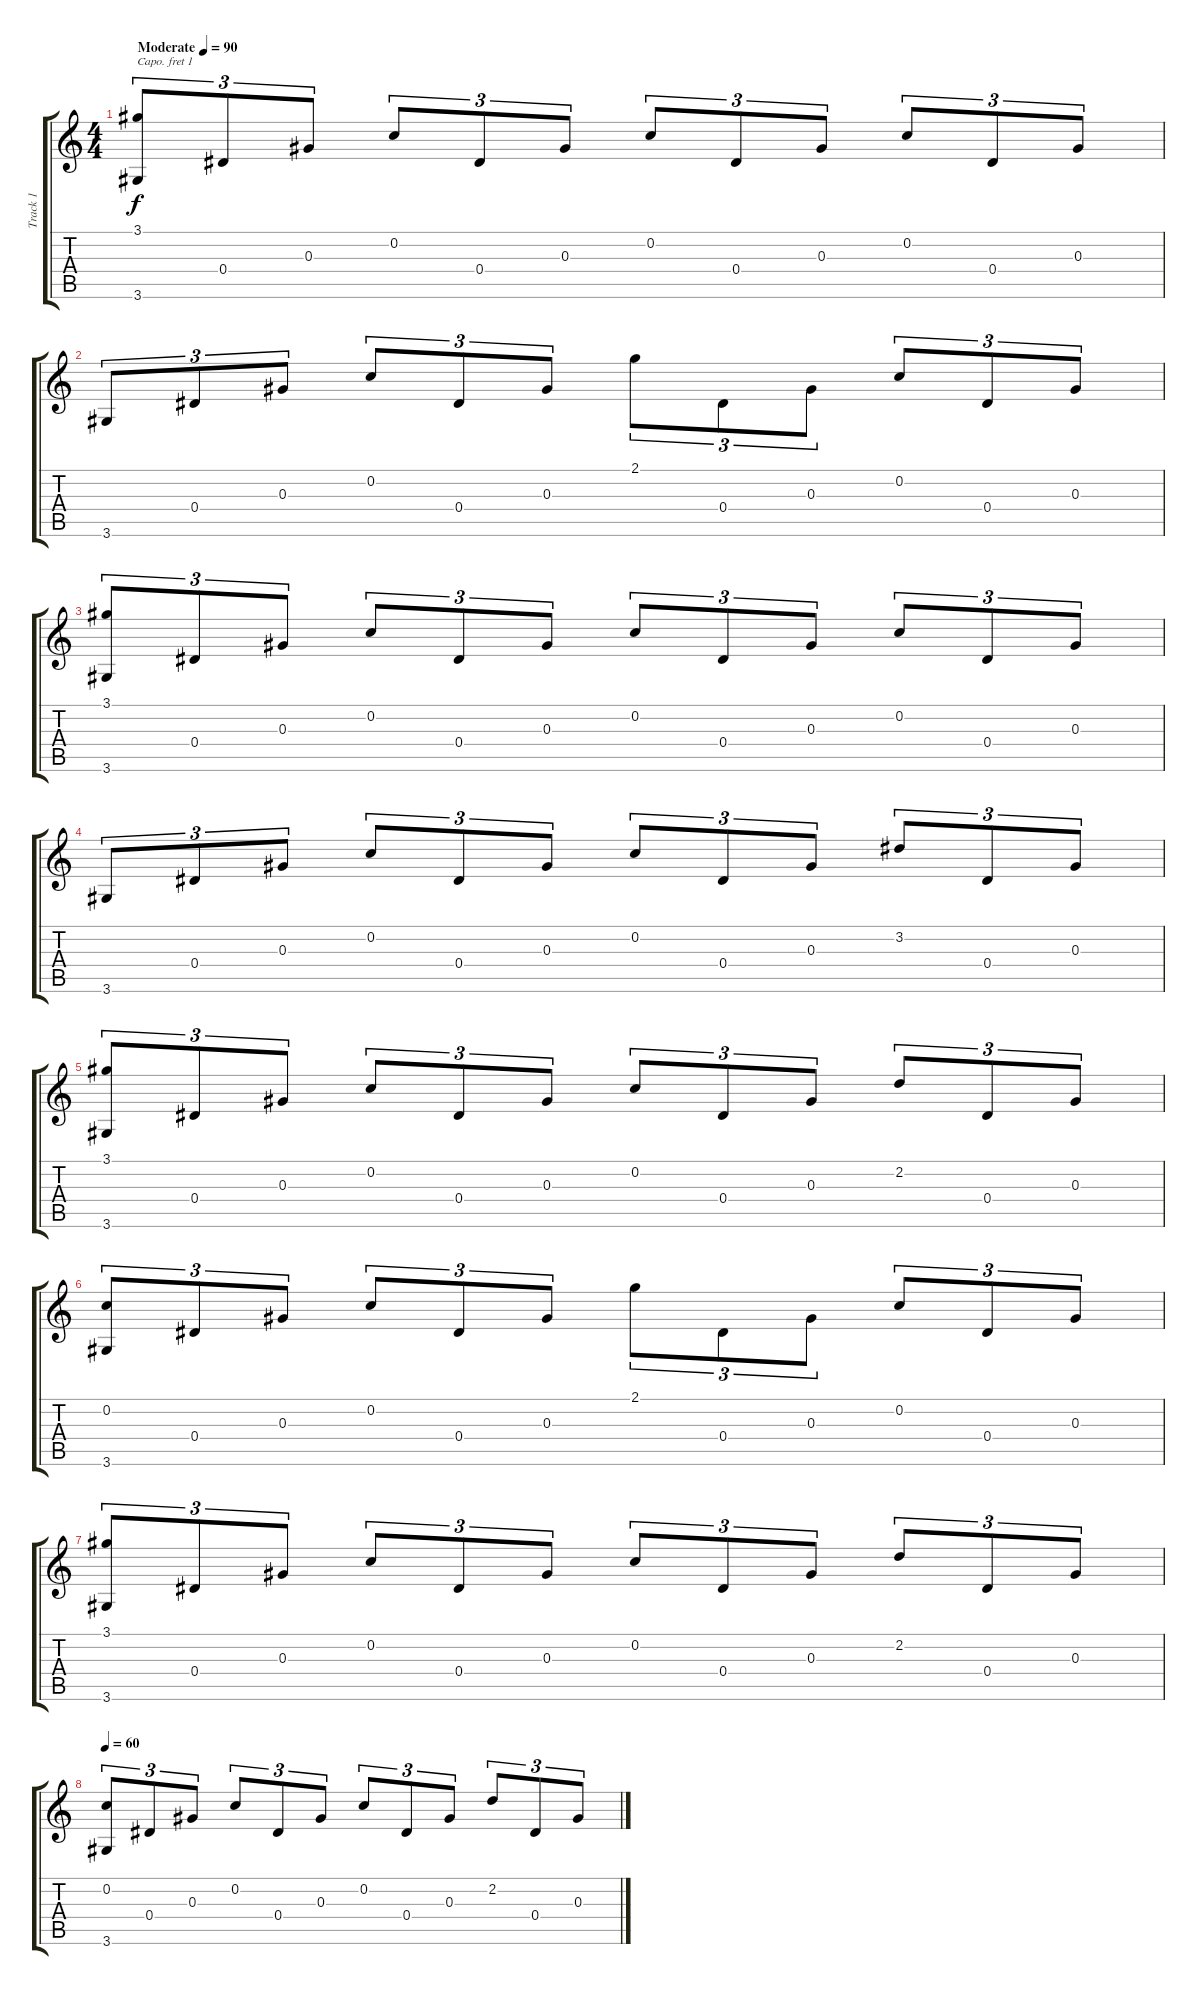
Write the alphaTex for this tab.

\track ("Track 1" "Track 1") {instrument acousticguitarnylon}
\staff {score tabs}
\capo 1
\tuning (E4 B3 G3 D3 A2 E2) {hide}
\ts (4 4)
\tempo (90 "Moderate")
\clef g2
\ks c
(3.1 3.6).8{tu (3 2) dy f instrument acousticguitarnylon} 0.4.8{tu (3 2)} 0.3.8{tu (3 2)} 0.2.8{tu (3 2)} 0.4.8{tu (3 2)} 0.3.8{tu (3 2)} 0.2.8{tu (3 2)} 0.4.8{tu (3 2)} 0.3.8{tu (3 2)} 0.2.8{tu (3 2)} 0.4.8{tu (3 2)} 0.3.8{tu (3 2)} |
3.6.8{tu (3 2)} 0.4.8{tu (3 2)} 0.3.8{tu (3 2)} 0.2.8{tu (3 2)} 0.4.8{tu (3 2)} 0.3.8{tu (3 2)} 2.1.8{tu (3 2)} 0.4.8{tu (3 2)} 0.3.8{tu (3 2)} 0.2.8{tu (3 2)} 0.4.8{tu (3 2)} 0.3.8{tu (3 2)} |
(3.1 3.6).8{tu (3 2)} 0.4.8{tu (3 2)} 0.3.8{tu (3 2)} 0.2.8{tu (3 2)} 0.4.8{tu (3 2)} 0.3.8{tu (3 2)} 0.2.8{tu (3 2)} 0.4.8{tu (3 2)} 0.3.8{tu (3 2)} 0.2.8{tu (3 2)} 0.4.8{tu (3 2)} 0.3.8{tu (3 2)} |
3.6.8{tu (3 2)} 0.4.8{tu (3 2)} 0.3.8{tu (3 2)} 0.2.8{tu (3 2)} 0.4.8{tu (3 2)} 0.3.8{tu (3 2)} 0.2.8{tu (3 2)} 0.4.8{tu (3 2)} 0.3.8{tu (3 2)} 3.2.8{tu (3 2)} 0.4.8{tu (3 2)} 0.3.8{tu (3 2)} |
(3.1 3.6).8{tu (3 2)} 0.4.8{tu (3 2)} 0.3.8{tu (3 2)} 0.2.8{tu (3 2)} 0.4.8{tu (3 2)} 0.3.8{tu (3 2)} 0.2.8{tu (3 2)} 0.4.8{tu (3 2)} 0.3.8{tu (3 2)} 2.2.8{tu (3 2)} 0.4.8{tu (3 2)} 0.3.8{tu (3 2)} |
(0.2 3.6).8{tu (3 2)} 0.4.8{tu (3 2)} 0.3.8{tu (3 2)} 0.2.8{tu (3 2)} 0.4.8{tu (3 2)} 0.3.8{tu (3 2)} 2.1.8{tu (3 2)} 0.4.8{tu (3 2)} 0.3.8{tu (3 2)} 0.2.8{tu (3 2)} 0.4.8{tu (3 2)} 0.3.8{tu (3 2)} |
(3.1 3.6).8{tu (3 2)} 0.4.8{tu (3 2)} 0.3.8{tu (3 2)} 0.2.8{tu (3 2)} 0.4.8{tu (3 2)} 0.3.8{tu (3 2)} 0.2.8{tu (3 2)} 0.4.8{tu (3 2)} 0.3.8{tu (3 2)} 2.2.8{tu (3 2)} 0.4.8{tu (3 2)} 0.3.8{tu (3 2)} |
\tempo 60
(0.2 3.6).8{tu (3 2)} 0.4.8{tu (3 2)} 0.3.8{tu (3 2)} 0.2.8{tu (3 2)} 0.4.8{tu (3 2)} 0.3.8{tu (3 2)} 0.2.8{tu (3 2)} 0.4.8{tu (3 2)} 0.3.8{tu (3 2)} 2.2.8{tu (3 2)} 0.4.8{tu (3 2)} 0.3.8{tu (3 2)}
